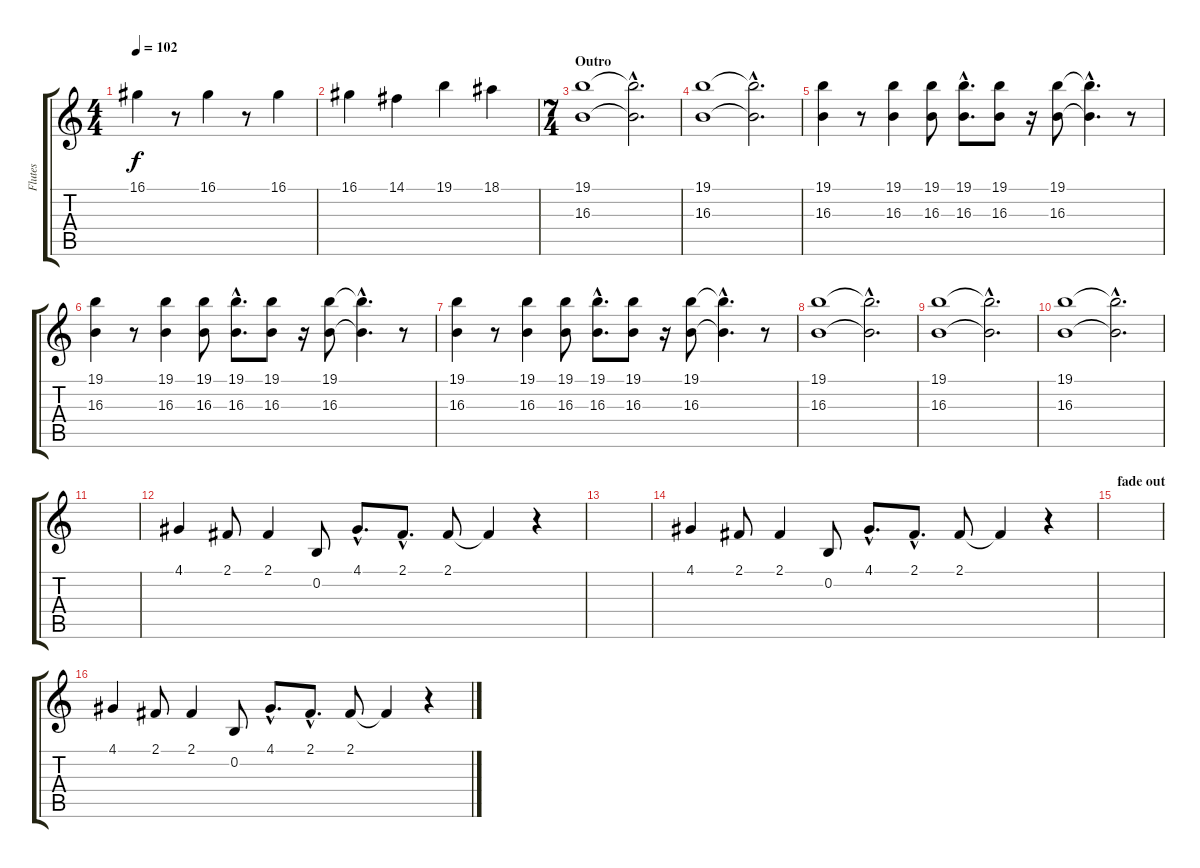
\track ("Flutes" "Flutes") {instrument flute}
\staff {score tabs}
\tuning (E4 B3 G3 D3 A2 E2) {hide}
\ts (4 4)
\tempo 102
\clef g2
\ks c
16.1.4{dy f} r.8 16.1.4 r.8 16.1.4 |
16.1.4 14.1.4 19.1.4 18.1.4 |
\ts (7 4)
\section ("" "Outro")
(19.1 16.3).1 (19.1{hac t} 16.3{hac t}).2{d} |
(19.1 16.3).1 (19.1{hac t} 16.3{hac t}).2{d} |
(19.1 16.3).4 r.8 (19.1 16.3).4 (19.1 16.3).8 (19.1{hac} 16.3{hac}).8{d} (19.1 16.3).8 r.16 (19.1 16.3).8 (19.1{hac t} 16.3{hac t}).4{d} r.8 |
(19.1 16.3).4 r.8 (19.1 16.3).4 (19.1 16.3).8 (19.1{hac} 16.3{hac}).8{d} (19.1 16.3).8 r.16 (19.1 16.3).8 (19.1{hac t} 16.3{hac t}).4{d} r.8 |
(19.1 16.3).4 r.8 (19.1 16.3).4 (19.1 16.3).8 (19.1{hac} 16.3{hac}).8{d} (19.1 16.3).8 r.16 (19.1 16.3).8 (19.1{hac t} 16.3{hac t}).4{d} r.8 |
(19.1 16.3).1 (19.1{hac t} 16.3{hac t}).2{d} |
(19.1 16.3).1 (19.1{hac t} 16.3{hac t}).2{d} |
(19.1 16.3).1{volume 0} (19.1{hac t} 16.3{hac t}).2{d} |
|
4.1.4{volume 13} 2.1.8 2.1.4 0.2.8 4.1{hac}.8{d} 2.1{hac}.8{d} 2.1.8 2.1{t}.4 r.4 |
|
4.1.4{volume 13} 2.1.8 2.1.4 0.2.8 4.1{hac}.8{d} 2.1{hac}.8{d} 2.1.8 2.1{t}.4 r.4 |
\section ("" "fade out")
|
4.1.4{volume 11} 2.1.8{volume 8} 2.1.4 0.2.8 4.1{hac}.8{d} 2.1{hac}.8{d} 2.1.8 2.1{t}.4 r.4
